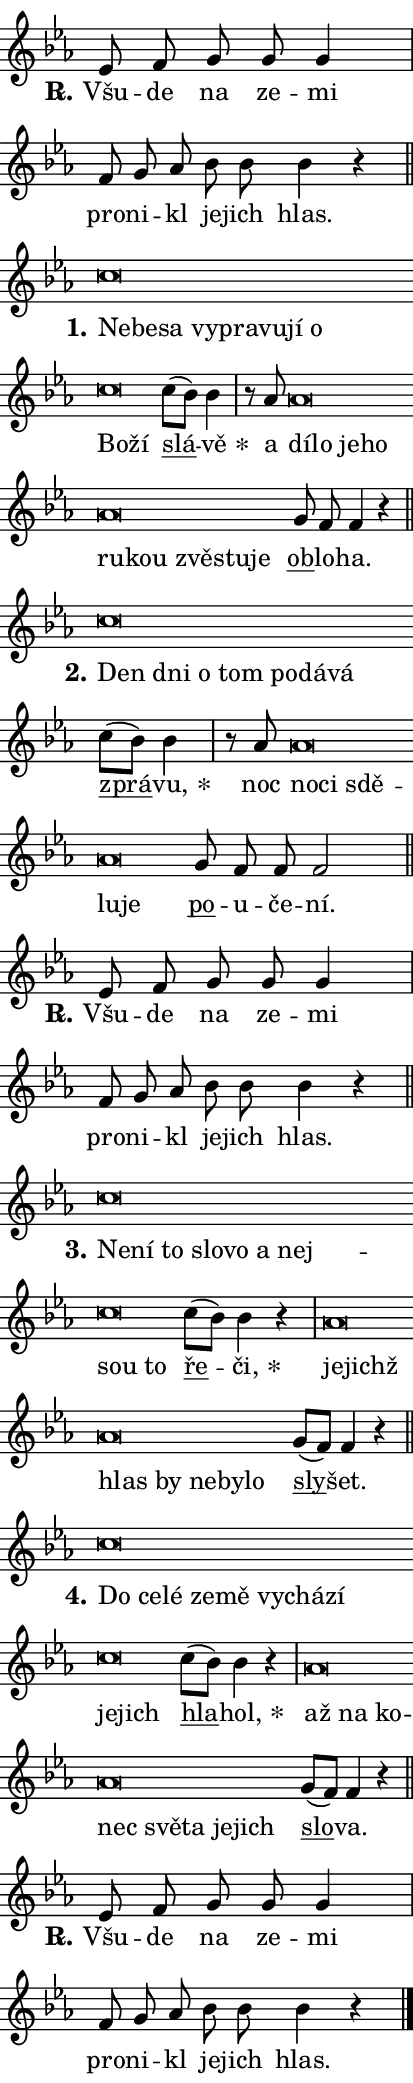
\version "2.22.1"
\header { tagline = "" }
\paper {
  indent = 0\cm
  top-margin = 0\cm
  right-margin = 0\cm
  bottom-margin = 0\cm
  left-margin = 0\cm
  paper-width = 7\cm
  page-breaking = #ly:one-page-breaking
  system-system-spacing.basic-distance = #11
  score-system-spacing.basic-distance = #11.3
  ragged-last = ##f
}


%% Author: Thomas Morley
%% https://lists.gnu.org/archive/html/lilypond-user/2020-05/msg00002.html
#(define (line-position grob)
"Returns position of @var[grob} in current system:
   @code{'start}, if at first time-step
   @code{'end}, if at last time-step
   @code{'middle} otherwise
"
  (let* ((col (ly:item-get-column grob))
         (ln (ly:grob-object col 'left-neighbor))
         (rn (ly:grob-object col 'right-neighbor))
         (col-to-check-left (if (ly:grob? ln) ln col))
         (col-to-check-right (if (ly:grob? rn) rn col))
         (break-dir-left
           (and
             (ly:grob-property col-to-check-left 'non-musical #f)
             (ly:item-break-dir col-to-check-left)))
         (break-dir-right
           (and
             (ly:grob-property col-to-check-right 'non-musical #f)
             (ly:item-break-dir col-to-check-right))))
        (cond ((eqv? 1 break-dir-left) 'start)
              ((eqv? -1 break-dir-right) 'end)
              (else 'middle))))

#(define (tranparent-at-line-position vctor)
  (lambda (grob)
  "Relying on @code{line-position} select the relevant enry from @var{vctor}.
Used to determine transparency,"
    (case (line-position grob)
      ((end) (not (vector-ref vctor 0)))
      ((middle) (not (vector-ref vctor 1)))
      ((start) (not (vector-ref vctor 2))))))

noteHeadBreakVisibility =
#(define-music-function (break-visibility)(vector?)
"Makes @code{NoteHead}s transparent relying on @var{break-visibility}"
#{
  \override NoteHead.transparent =
    #(tranparent-at-line-position break-visibility)
#})

#(define delete-ledgers-for-transparent-note-heads
  (lambda (grob)
    "Reads whether a @code{NoteHead} is transparent.
If so this @code{NoteHead} is removed from @code{'note-heads} from
@var{grob}, which is supposed to be @code{LedgerLineSpanner}.
As a result ledgers are not printed for this @code{NoteHead}"
    (let* ((nhds-array (ly:grob-object grob 'note-heads))
           (nhds-list
             (if (ly:grob-array? nhds-array)
                 (ly:grob-array->list nhds-array)
                 '()))
           ;; Relies on the transparent-property being done before
           ;; Staff.LedgerLineSpanner.after-line-breaking is executed.
           ;; This is fragile ...
           (to-keep
             (remove
               (lambda (nhd)
                 (ly:grob-property nhd 'transparent #f))
               nhds-list)))
      ;; TODO find a better method to iterate over grob-arrays, similiar
      ;; to filter/remove etc for lists
      ;; For now rebuilt from scratch
      (set! (ly:grob-object grob 'note-heads)  '())
      (for-each
        (lambda (nhd)
          (ly:pointer-group-interface::add-grob grob 'note-heads nhd))
        to-keep))))

hideNotes = {
  \noteHeadBreakVisibility #begin-of-line-visible
}
unHideNotes = {
  \noteHeadBreakVisibility #all-visible
}

% work-around for resetting accidentals
% https://lilypond.org/doc/v2.23/Documentation/notation/displaying-rhythms#unmetered-music
cadenzaMeasure = {
  \cadenzaOff
  \partial 1024 s1024
  \cadenzaOn
}

#(define-markup-command (accent layout props text) (markup?)
  "Underline accented syllable"
  (interpret-markup layout props
    #{\markup \override #'(offset . 4.3) \underline { #text }#}))

responsum = \markup \concat {
  "R" \hspace #-1.05 \path #0.1 #'((moveto 0 0.07) (lineto 0.9 0.8)) \hspace #0.05 "."
}

\layout {
    \context {
        \Staff
        \remove "Time_signature_engraver"
        \override LedgerLineSpanner.after-line-breaking = #delete-ledgers-for-transparent-note-heads
    }
    \context {
        \Voice {
            \override NoteHead.output-attributes = #'((class . "notehead"))
            \override Hairpin.height = #0.55
        }
    }
    \context {
        \Lyrics {
            \override StanzaNumber.output-attributes = #'((class . "stanzanumber"))
            \override LyricSpace.minimum-distance = #0.9
            \override LyricText.font-name = #"TeX Gyre Schola"
            \override LyricText.font-size = 1
            \override StanzaNumber.font-name = #"TeX Gyre Schola Bold"
            \override StanzaNumber.font-size = 1
        }
    }
}

% magnetic-lyrics.ily
%
%   written by
%     Jean Abou Samra <jean@abou-samra.fr>
%     Werner Lemberg <wl@gnu.org>
%
%   adapted by
%     Jiri Hon <jiri.hon@gmail.com>
%
% Version 2022-Apr-15

% https://www.mail-archive.com/lilypond-user@gnu.org/msg149350.html

#(define (Left_hyphen_pointer_engraver context)
   "Collect syllable-hyphen-syllable occurrences in lyrics and store
them in properties.  This engraver only looks to the left.  For
example, if the lyrics input is @code{foo -- bar}, it does the
following.

@itemize @bullet
@item
Set the @code{text} property of the @code{LyricHyphen} grob between
@q{foo} and @q{bar} to @code{foo}.

@item
Set the @code{left-hyphen} property of the @code{LyricText} grob with
text @q{foo} to the @code{LyricHyphen} grob between @q{foo} and
@q{bar}.
@end itemize

Use this auxiliary engraver in combination with the
@code{lyric-@/text::@/apply-@/magnetic-@/offset!} hook."
   (let ((hyphen #f)
         (text #f))
     (make-engraver
      (acknowledgers
       ((lyric-syllable-interface engraver grob source-engraver)
        (set! text grob)))
      (end-acknowledgers
       ((lyric-hyphen-interface engraver grob source-engraver)
        ;(when (not (grob::has-interface grob 'lyric-space-interface))
          (set! hyphen grob)));)
      ((stop-translation-timestep engraver)
       (when (and text hyphen)
         (ly:grob-set-object! text 'left-hyphen hyphen))
       (set! text #f)
       (set! hyphen #f)))))

#(define (lyric-text::apply-magnetic-offset! grob)
   "If the space between two syllables is less than the value in
property @code{LyricText@/.details@/.squash-threshold}, move the right
syllable to the left so that it gets concatenated with the left
syllable.

Use this function as a hook for
@code{LyricText@/.after-@/line-@/breaking} if the
@code{Left_@/hyphen_@/pointer_@/engraver} is active."
   (let ((hyphen (ly:grob-object grob 'left-hyphen #f)))
     (when hyphen
       (let ((left-text (ly:spanner-bound hyphen LEFT)))
         (when (grob::has-interface left-text 'lyric-syllable-interface)
           (let* ((common (ly:grob-common-refpoint grob left-text X))
                  (this-x-ext (ly:grob-extent grob common X))
                  (left-x-ext
                   (begin
                     ;; Trigger magnetism for left-text.
                     (ly:grob-property left-text 'after-line-breaking)
                     (ly:grob-extent left-text common X)))
                  ;; `delta` is the gap width between two syllables.
                  (delta (- (interval-start this-x-ext)
                            (interval-end left-x-ext)))
                  (details (ly:grob-property grob 'details))
                  (threshold (assoc-get 'squash-threshold details 0.2)))
             (when (< delta threshold)
               (let* (;; We have to manipulate the input text so that
                      ;; ligatures crossing syllable boundaries are not
                      ;; disabled.  For languages based on the Latin
                      ;; script this is essentially a beautification.
                      ;; However, for non-Western scripts it can be a
                      ;; necessity.
                      (lt (ly:grob-property left-text 'text))
                      (rt (ly:grob-property grob 'text))
                      (is-space (grob::has-interface hyphen 'lyric-space-interface))
                      (space (if is-space " " ""))
                      (space-markup (grob-interpret-markup grob " "))
                      (space-size (interval-length (ly:stencil-extent space-markup X)))
                      (extra-delta (if is-space space-size 0))
                      ;; Append new syllable.
                      (ltrt-space (if (and (string? lt) (string? rt))
                                (string-append lt space rt)
                                (make-concat-markup (list lt space rt))))
                      ;; Right-align `ltrt` to the right side.
                      (ltrt-space-markup (grob-interpret-markup
                               grob
                               (make-translate-markup
                                (cons (interval-length this-x-ext) 0)
                                (make-right-align-markup ltrt-space)))))
                 (begin
                   ;; Don't print `left-text`.
                   (ly:grob-set-property! left-text 'stencil #f)
                   ;; Set text and stencil (which holds all collected
                   ;; syllables so far) and shift it to the left.
                   (ly:grob-set-property! grob 'text ltrt-space)
                   (ly:grob-set-property! grob 'stencil ltrt-space-markup)
                   (ly:grob-translate-axis! grob (- (- delta extra-delta)) X))))))))))


#(define (lyric-hyphen::displace-bounds-first grob)
   ;; Make very sure this callback isn't triggered too early.
   (let ((left (ly:spanner-bound grob LEFT))
         (right (ly:spanner-bound grob RIGHT)))
     (ly:grob-property left 'after-line-breaking)
     (ly:grob-property right 'after-line-breaking)
     (ly:lyric-hyphen::print grob)))

squashThreshold = #0.4

\layout {
  \context {
    \Lyrics
    \consists #Left_hyphen_pointer_engraver
    \override LyricText.after-line-breaking =
      #lyric-text::apply-magnetic-offset!
    \override LyricHyphen.stencil = #lyric-hyphen::displace-bounds-first
    \override LyricText.details.squash-threshold = \squashThreshold
    \override LyricHyphen.minimum-distance = 0
    \override LyricHyphen.minimum-length = \squashThreshold
  }
}

squash = \override LyricText.details.squash-threshold = 9999
unSquash = \override LyricText.details.squash-threshold = \squashThreshold

left = \override LyricText.self-alignment-X = #LEFT
unLeft = \revert LyricText.self-alignment-X

starOffset = #(lambda (grob) 
                (let ((x_offset (ly:self-alignment-interface::aligned-on-x-parent grob)))
                  (if (= x_offset 0) 0 (+ x_offset 1.2))))

star = #(define-music-function (syllable)(string?)
"Append star separator at the end of a syllable"
#{
  \once \override LyricText.X-offset = #starOffset
  \lyricmode { \markup {
    #syllable
    \override #'((font-name . "TeX Gyre Schola Bold")) \hspace #0.2 \lower #0.65 \larger "*"
  } }
#})

starAccent = #(define-music-function (syllable)(string?)
"Append star separator at the end of a syllable and make accent"
#{
  \once \override LyricText.X-offset = #starOffset
  \lyricmode { \markup {
    \accent #syllable
    \override #'((font-name . "TeX Gyre Schola Bold")) \hspace #0.2 \lower #0.65 \larger "*"
  } }
#})

breath = #(define-music-function (syllable)(string?)
"Append breathing indicator at the end of a syllable"
#{
  \lyricmode { \markup { #syllable "+" } }
#})

optionalBreath = #(define-music-function (syllable)(string?)
"Append optional breathing indicator at the end of a syllable"
#{
  \lyricmode { \markup { #syllable "(+)" } }
#})


\score {
    <<
        \new Voice = "melody" { \cadenzaOn \key es \major \relative { es'8 f g g g4 \cadenzaMeasure \bar "|" f8 g as bes bes bes4 r \cadenzaMeasure \bar "||" \break } }
        \new Lyrics \lyricsto "melody" { \lyricmode { \set stanza = \responsum
Všu -- de na ze -- mi pro -- ni -- kl je -- jich hlas. } }
    >>
    \layout {}
}

\score {
    <<
        \new Voice = "melody" { \cadenzaOn \key es \major \relative { c''\breve*1/16 \hideNotes \breve*1/16 \bar "" \breve*1/16 \bar "" \breve*1/16 \bar "" \breve*1/16 \bar "" \breve*1/16 \bar "" \breve*1/16 \bar "" \breve*1/16 \bar "" \breve*1/16 \breve*1/16 \bar "" \unHideNotes \bar "" c8[( bes)] bes4 \cadenzaMeasure \bar "|" r8 as8 as\breve*1/16 \hideNotes \breve*1/16 \bar "" \breve*1/16 \bar "" \breve*1/16 \bar "" \breve*1/16 \bar "" \breve*1/16 \bar "" \breve*1/16 \bar "" \breve*1/16 \breve*1/16 \bar "" \unHideNotes \bar "" g8 f f4 r \cadenzaMeasure \bar "||" \break } }
        \new Lyrics \lyricsto "melody" { \lyricmode { \set stanza = "1."
\left Ne -- \squash be -- sa vy -- pra -- vu -- jí o Bo -- ží \unLeft \unSquash \markup \accent slá -- \star vě a \left dí -- \squash lo je -- ho ru -- kou zvě -- stu -- je \unLeft \unSquash \markup \accent ob -- lo -- ha. } }
    >>
    \layout {}
}

\score {
    <<
        \new Voice = "melody" { \cadenzaOn \key es \major \relative { c''\breve*1/16 \hideNotes \breve*1/16 \bar "" \breve*1/16 \bar "" \breve*1/16 \bar "" \breve*1/16 \bar "" \breve*1/16 \breve*1/16 \bar "" \unHideNotes \bar "" c8[( bes)] bes4 \cadenzaMeasure \bar "|" r8 as8 as\breve*1/16 \hideNotes \breve*1/16 \bar "" \breve*1/16 \bar "" \breve*1/16 \breve*1/16 \bar "" \unHideNotes \bar "" g8 f f f2 \cadenzaMeasure \bar "||" \break } }
        \new Lyrics \lyricsto "melody" { \lyricmode { \set stanza = "2."
\left Den \squash dni o tom po -- dá -- vá \unLeft \unSquash \markup \accent zprá -- \star vu, noc \left no -- \squash ci sdě -- lu -- je \unLeft \unSquash \markup \accent po -- u -- če -- ní. } }
    >>
    \layout {}
}

\score {
    <<
        \new Voice = "melody" { \cadenzaOn \key es \major \relative { es'8 f g g g4 \cadenzaMeasure \bar "|" f8 g as bes bes bes4 r \cadenzaMeasure \bar "||" \break } }
        \new Lyrics \lyricsto "melody" { \lyricmode { \set stanza = \responsum
Všu -- de na ze -- mi pro -- ni -- kl je -- jich hlas. } }
    >>
    \layout {}
}

\score {
    <<
        \new Voice = "melody" { \cadenzaOn \key es \major \relative { c''\breve*1/16 \hideNotes \breve*1/16 \bar "" \breve*1/16 \bar "" \breve*1/16 \bar "" \breve*1/16 \bar "" \breve*1/16 \bar "" \breve*1/16 \bar "" \breve*1/16 \breve*1/16 \bar "" \unHideNotes \bar "" c8[( bes)] bes4 r \cadenzaMeasure \bar "|" as\breve*1/16 \hideNotes \breve*1/16 \bar "" \breve*1/16 \bar "" \breve*1/16 \bar "" \breve*1/16 \bar "" \breve*1/16 \breve*1/16 \bar "" \unHideNotes \bar "" g8[( f)] f4 r \cadenzaMeasure \bar "||" \break } }
        \new Lyrics \lyricsto "melody" { \lyricmode { \set stanza = "3."
\left Ne -- \squash ní to slo -- vo a nej -- sou to \unLeft \unSquash \markup \accent ře -- \star či, \left je -- \squash jichž hlas by ne -- by -- lo \unLeft \unSquash \markup \accent sly -- šet. } }
    >>
    \layout {}
}

\score {
    <<
        \new Voice = "melody" { \cadenzaOn \key es \major \relative { c''\breve*1/16 \hideNotes \breve*1/16 \bar "" \breve*1/16 \bar "" \breve*1/16 \bar "" \breve*1/16 \bar "" \breve*1/16 \bar "" \breve*1/16 \bar "" \breve*1/16 \bar "" \breve*1/16 \breve*1/16 \bar "" \unHideNotes \bar "" c8[( bes)] bes4 r \cadenzaMeasure \bar "|" as\breve*1/16 \hideNotes \breve*1/16 \bar "" \breve*1/16 \bar "" \breve*1/16 \bar "" \breve*1/16 \bar "" \breve*1/16 \bar "" \breve*1/16 \breve*1/16 \bar "" \unHideNotes \bar "" g8[( f)] f4 r \cadenzaMeasure \bar "||" \break } }
        \new Lyrics \lyricsto "melody" { \lyricmode { \set stanza = "4."
\left Do \squash ce -- lé ze -- mě vy -- chá -- zí je -- jich \unLeft \unSquash \markup \accent hla -- \star hol, \left až \squash na ko -- nec svě -- ta je -- jich \unLeft \unSquash \markup \accent slo -- va. } }
    >>
    \layout {}
}

\score {
    <<
        \new Voice = "melody" { \cadenzaOn \key es \major \relative { es'8 f g g g4 \cadenzaMeasure \bar "|" f8 g as bes bes bes4 r \cadenzaMeasure \bar "||" \break } \bar "|." }
        \new Lyrics \lyricsto "melody" { \lyricmode { \set stanza = \responsum
Všu -- de na ze -- mi pro -- ni -- kl je -- jich hlas. } }
    >>
    \layout {}
}
